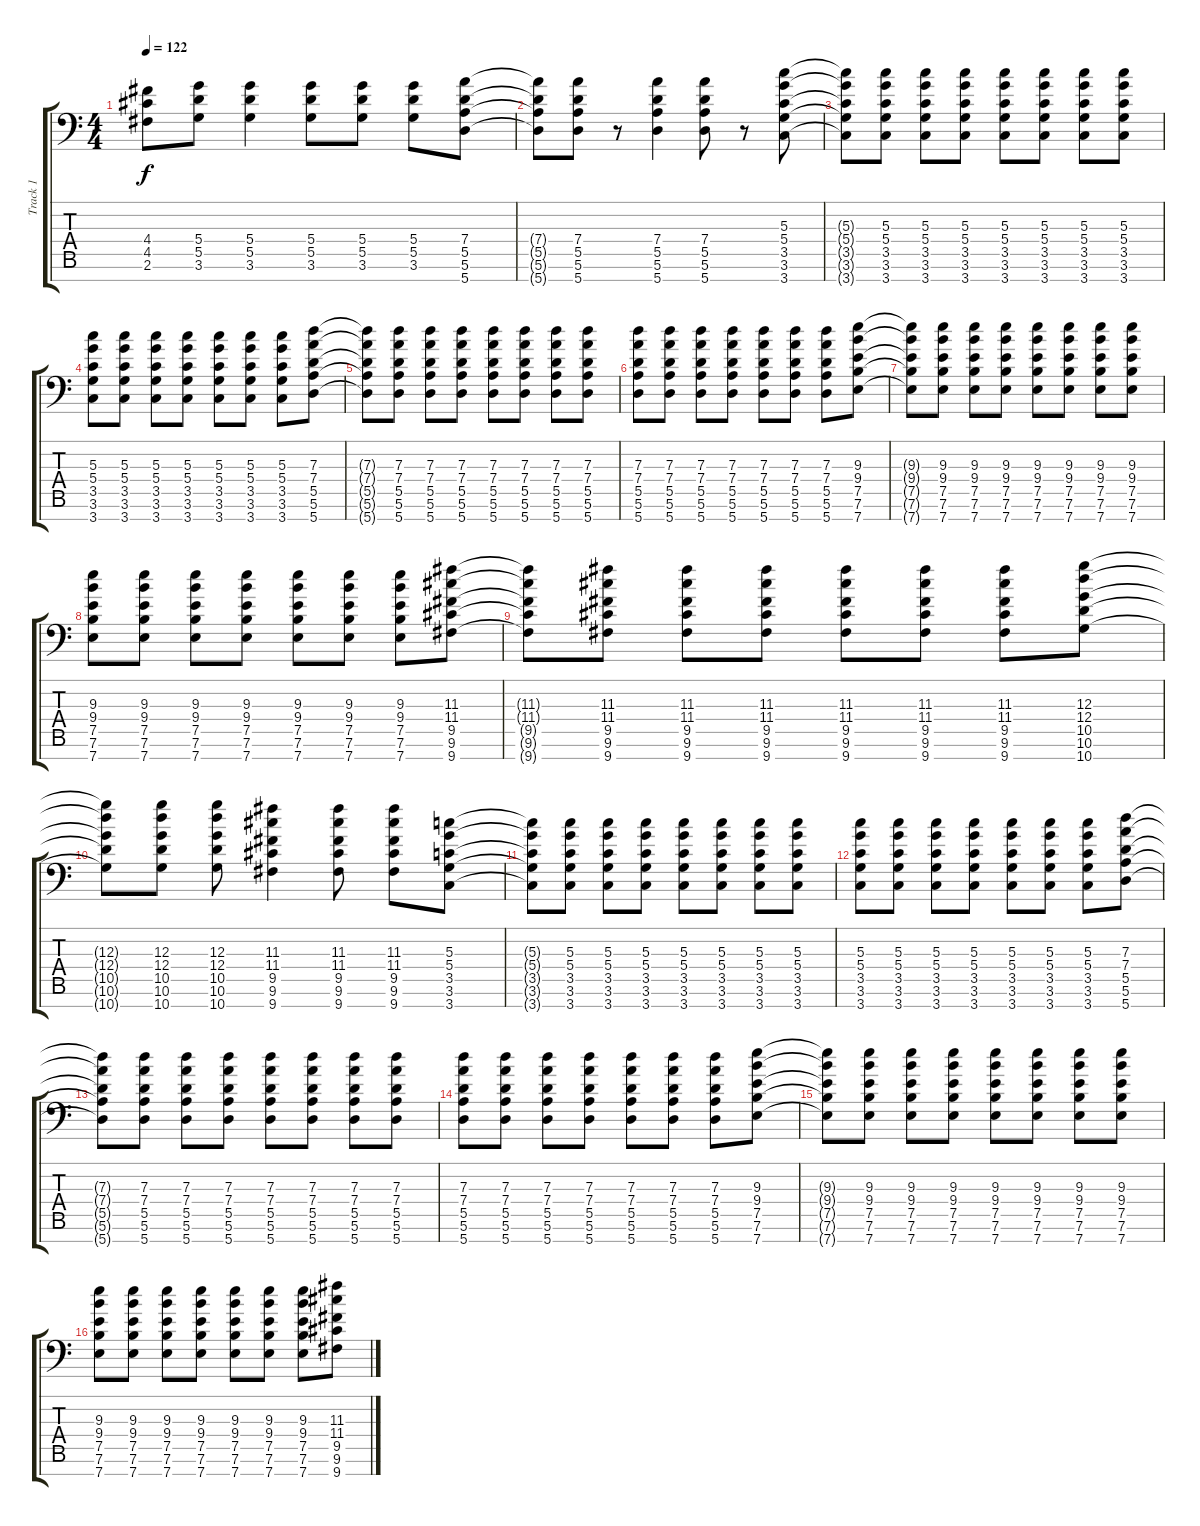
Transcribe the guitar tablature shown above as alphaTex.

\track ("Track 1" "Track 1") {instrument acousticguitarsteel}
\staff {score tabs}
\tuning (E4 B3 G3 D3 A2 E2 A1) {hide}
\ts (4 4)
\tempo 122
\clef f4
\ks c
(4.4{t} 4.5{t} 2.6{t}).8{dy f} (5.4 5.5 3.6).8 (5.4 5.5 3.6).4 (5.4 5.5 3.6).8 (5.4 5.5 3.6).8 (5.4 5.5 3.6).8 (7.4 5.5 5.6 5.7).8 |
(7.4{t} 5.5{t} 5.6{t} 5.7{t}).8 (7.4 5.5 5.6 5.7).8 r.8 (7.4 5.5 5.6 5.7).4 (7.4 5.5 5.6 5.7).8 r.8 (5.3 5.4 3.5 3.6 3.7).8 |
(5.3{t} 5.4{t} 3.5{t} 3.6{t} 3.7{t}).8 (5.3 5.4 3.5 3.6 3.7).8 (5.3 5.4 3.5 3.6 3.7).8 (5.3 5.4 3.5 3.6 3.7).8 (5.3 5.4 3.5 3.6 3.7).8 (5.3 5.4 3.5 3.6 3.7).8 (5.3 5.4 3.5 3.6 3.7).8 (5.3 5.4 3.5 3.6 3.7).8 |
(5.3 5.4 3.5 3.6 3.7).8 (5.3 5.4 3.5 3.6 3.7).8 (5.3 5.4 3.5 3.6 3.7).8 (5.3 5.4 3.5 3.6 3.7).8 (5.3 5.4 3.5 3.6 3.7).8 (5.3 5.4 3.5 3.6 3.7).8 (5.3 5.4 3.5 3.6 3.7).8 (7.3 7.4 5.5 5.6 5.7).8 |
(7.3{t} 7.4{t} 5.5{t} 5.6{t} 5.7{t}).8 (7.3 7.4 5.5 5.6 5.7).8 (7.3 7.4 5.5 5.6 5.7).8 (7.3 7.4 5.5 5.6 5.7).8 (7.3 7.4 5.5 5.6 5.7).8 (7.3 7.4 5.5 5.6 5.7).8 (7.3 7.4 5.5 5.6 5.7).8 (7.3 7.4 5.5 5.6 5.7).8 |
(7.3 7.4 5.5 5.6 5.7).8 (7.3 7.4 5.5 5.6 5.7).8 (7.3 7.4 5.5 5.6 5.7).8 (7.3 7.4 5.5 5.6 5.7).8 (7.3 7.4 5.5 5.6 5.7).8 (7.3 7.4 5.5 5.6 5.7).8 (7.3 7.4 5.5 5.6 5.7).8 (9.3 9.4 7.5 7.6 7.7).8 |
(9.3{t} 9.4{t} 7.5{t} 7.6{t} 7.7{t}).8 (9.3 9.4 7.5 7.6 7.7).8 (9.3 9.4 7.5 7.6 7.7).8 (9.3 9.4 7.5 7.6 7.7).8 (9.3 9.4 7.5 7.6 7.7).8 (9.3 9.4 7.5 7.6 7.7).8 (9.3 9.4 7.5 7.6 7.7).8 (9.3 9.4 7.5 7.6 7.7).8 |
(9.3 9.4 7.5 7.6 7.7).8 (9.3 9.4 7.5 7.6 7.7).8 (9.3 9.4 7.5 7.6 7.7).8 (9.3 9.4 7.5 7.6 7.7).8 (9.3 9.4 7.5 7.6 7.7).8 (9.3 9.4 7.5 7.6 7.7).8 (9.3 9.4 7.5 7.6 7.7).8 (11.3 11.4 9.5 9.6 9.7).8 |
(11.3{t} 11.4{t} 9.5{t} 9.6{t} 9.7{t}).8 (11.3 11.4 9.5 9.6 9.7).8 (11.3 11.4 9.5 9.6 9.7).8 (11.3 11.4 9.5 9.6 9.7).8 (11.3 11.4 9.5 9.6 9.7).8 (11.3 11.4 9.5 9.6 9.7).8 (11.3 11.4 9.5 9.6 9.7).8 (12.3 12.4 10.5 10.6 10.7).8 |
(12.3{t} 12.4{t} 10.5{t} 10.6{t} 10.7{t}).8 (12.3 12.4 10.5 10.6 10.7).8 (12.3 12.4 10.5 10.6 10.7).8 (11.3 11.4 9.5 9.6 9.7).4 (11.3 11.4 9.5 9.6 9.7).8 (11.3 11.4 9.5 9.6 9.7).8 (5.3 5.4 3.5 3.6 3.7).8 |
(5.3{t} 5.4{t} 3.5{t} 3.6{t} 3.7{t}).8 (5.3 5.4 3.5 3.6 3.7).8 (5.3 5.4 3.5 3.6 3.7).8 (5.3 5.4 3.5 3.6 3.7).8 (5.3 5.4 3.5 3.6 3.7).8 (5.3 5.4 3.5 3.6 3.7).8 (5.3 5.4 3.5 3.6 3.7).8 (5.3 5.4 3.5 3.6 3.7).8 |
(5.3 5.4 3.5 3.6 3.7).8 (5.3 5.4 3.5 3.6 3.7).8 (5.3 5.4 3.5 3.6 3.7).8 (5.3 5.4 3.5 3.6 3.7).8 (5.3 5.4 3.5 3.6 3.7).8 (5.3 5.4 3.5 3.6 3.7).8 (5.3 5.4 3.5 3.6 3.7).8 (7.3 7.4 5.5 5.6 5.7).8 |
(7.3{t} 7.4{t} 5.5{t} 5.6{t} 5.7{t}).8 (7.3 7.4 5.5 5.6 5.7).8 (7.3 7.4 5.5 5.6 5.7).8 (7.3 7.4 5.5 5.6 5.7).8 (7.3 7.4 5.5 5.6 5.7).8 (7.3 7.4 5.5 5.6 5.7).8 (7.3 7.4 5.5 5.6 5.7).8 (7.3 7.4 5.5 5.6 5.7).8 |
(7.3 7.4 5.5 5.6 5.7).8 (7.3 7.4 5.5 5.6 5.7).8 (7.3 7.4 5.5 5.6 5.7).8 (7.3 7.4 5.5 5.6 5.7).8 (7.3 7.4 5.5 5.6 5.7).8 (7.3 7.4 5.5 5.6 5.7).8 (7.3 7.4 5.5 5.6 5.7).8 (9.3 9.4 7.5 7.6 7.7).8 |
(9.3{t} 9.4{t} 7.5{t} 7.6{t} 7.7{t}).8 (9.3 9.4 7.5 7.6 7.7).8 (9.3 9.4 7.5 7.6 7.7).8 (9.3 9.4 7.5 7.6 7.7).8 (9.3 9.4 7.5 7.6 7.7).8 (9.3 9.4 7.5 7.6 7.7).8 (9.3 9.4 7.5 7.6 7.7).8 (9.3 9.4 7.5 7.6 7.7).8 |
(9.3 9.4 7.5 7.6 7.7).8 (9.3 9.4 7.5 7.6 7.7).8 (9.3 9.4 7.5 7.6 7.7).8 (9.3 9.4 7.5 7.6 7.7).8 (9.3 9.4 7.5 7.6 7.7).8 (9.3 9.4 7.5 7.6 7.7).8 (9.3 9.4 7.5 7.6 7.7).8 (11.3 11.4 9.5 9.6 9.7).8
